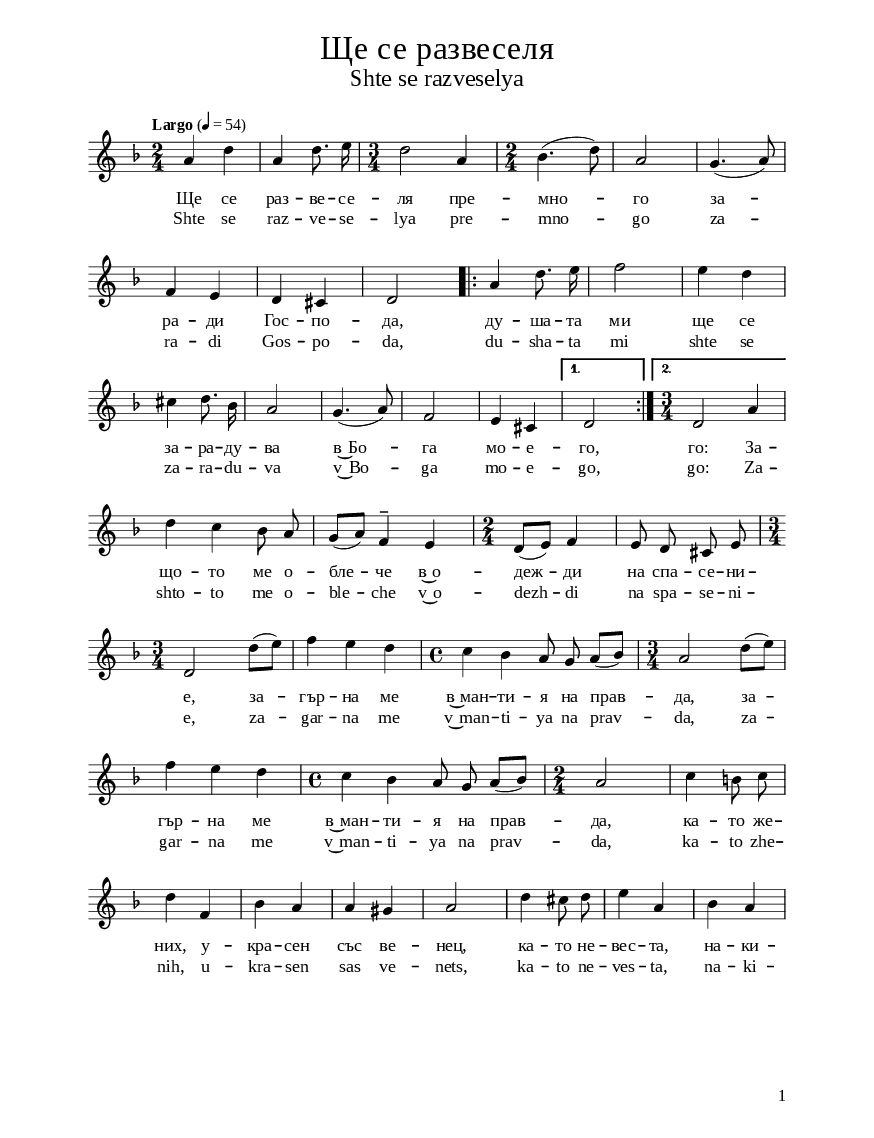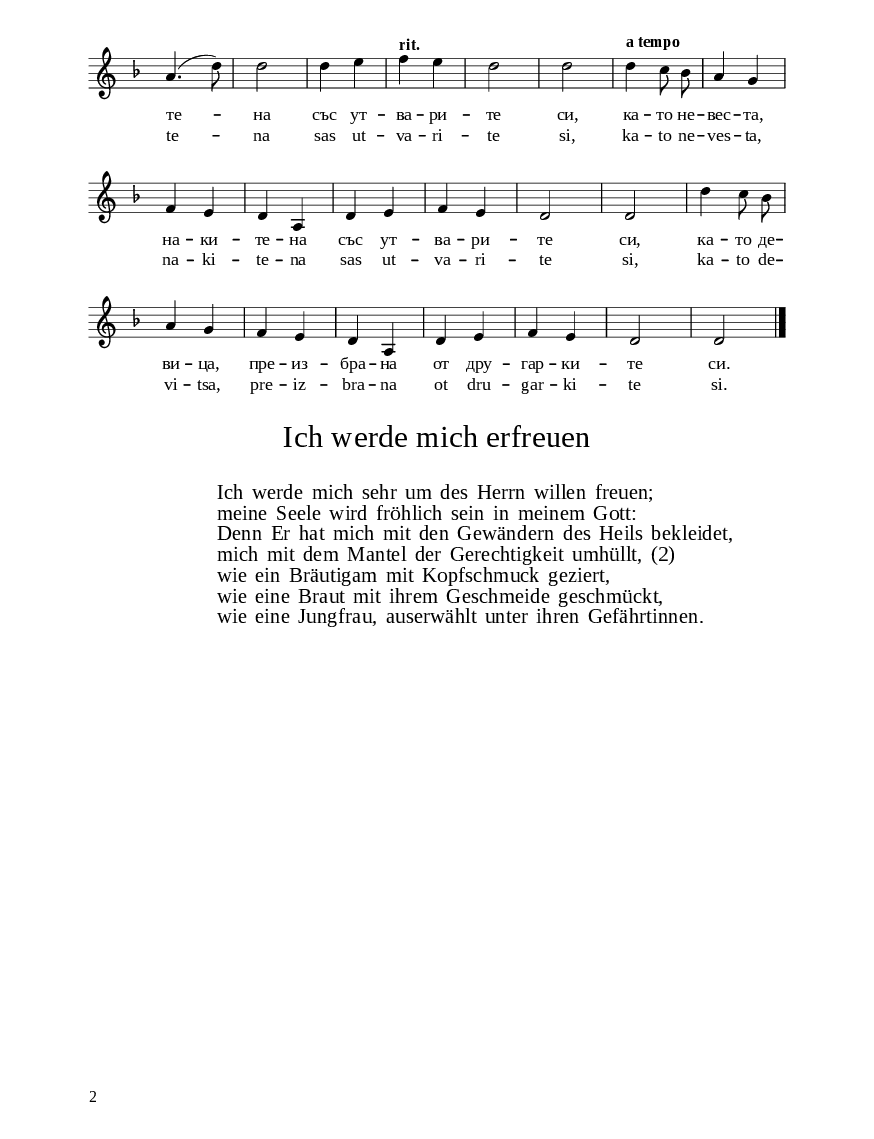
\version "2.24.0"

% include paper part and global functions
\include "include/globals.ily"

\bookpart {
  \label #'ref021
  \tocItem \markup "Ще се развеселя – Shte se razveselya"
  \include "include/bookpart-paper.ily"
  \score {
    \include "include/score-layout.ily"

    \new Voice \absolute {
      \clef treble
      \key d \minor
      \time 2/4
      \tempoFunc "Largo" 4 "54"
      \autoBeamOff

      a'4 d''4 | a'4 d''8. e''16 | \time 3/4 d''2 a'4 | \time 2/4 bes'4. ( d''8 ) | a'2 | g'4. ( a'8 ) | \break

      f'4 e'4 | d'4 cis'4 | d'2 | \repeat volta 2 {
        a'4 d''8. e''16 | f''2 | e''4 d''4  \break

        cis''4 d''8. bes'16 | a'2 | g'4. ( a'8 ) | f'2 | e'4 cis'4 |
      } \alternative { {d'2 } {\time 3/4 d'2 a'4} } \break

      d''4 c''4 bes'8 a'8 | g'8([a'8]) f'4^- e'4 | \time 2/4 d'8([e'8]) f'4 | e'8 d'8 cis'8 e'8 | \break

      \time 3/4 d'2 d''8 ([e''8]) | f''4 e''4 d''4 | \time 4/4 c''4 bes'4 a'8 g'8 a'8([bes'8]) | \time 3/4 a'2 d''8 ([e''8]) | \break

      f''4 e''4 d''4 | \time 4/4 c''4 bes'4 a'8 g'8 a'8 ([bes'8]) | \time 2/4 a'2 | c''4 b'8 c'' | \break

      d''4 f'4 | bes'4 a'4 | a'4 gis'4 | a'2 | d''4 cis''8 d''8 | e''4 a'4 | bes'4 a'4 | \pageBreak

      a'4. ( d''8 ) | d''2 | d''4 e''4 | \tempo "rit." f''4 e''4 | d''2 | d''2 | \tempo "a tempo" d''4 c''8 bes'8 | a'4 g'4 | \break

      f'4 e'4 | d'4 a4 | d'4 e'4 | f'4 e'4 | d'2 | d'2 | d''4 c''8\noBeam bes'8 | \break

      a'4 g'4 | f'4 e'4 | d'4 a4 | d'4 e'4 | f'4 e'4 | d'2 | d'2 | \bar "|."
    }

    \addlyrics {
      Ще се раз -- ве -- се -- ля пре -- мно -- го за --
      ра -- ди Гос -- по -- да, ду -- ша -- та ми ще се
      за -- ра -- ду -- ва в~Бо -- га мо -- е -- го, го: За --
      що -- то ме о -- бле -- че в~o -- деж -- ди на спа -- се -- ни --
      е, за -- гър -- на ме в~ман -- ти -- я на прав -- да, за --
      гър -- на ме в~ман -- ти -- я на прав -- да, ка -- то же --
      них, у -- кра -- сен със ве -- нец, ка -- то не -- вес -- та, на -- ки --
      те -- на със ут -- ва -- ри -- те си, ка -- то не -- вес -- та,
      на -- ки -- те -- на със ут -- ва -- ри -- те си, ка -- то де --
      ви -- ца, пре -- из -- бра -- на от дру -- гар -- ки -- те си.
    }

    \addlyrics {
      Shte se raz -- ve -- se -- lya pre -- mno -- go za --
      ra -- di Gos -- po -- da, du -- sha -- ta mi shte se
      za -- ra -- du -- va v~Bo -- ga mo -- e -- go, go: Za --
      shto -- to me o -- ble -- che v~o -- dezh -- di na spa -- se -- ni --
      e, za -- gar -- na me v~man -- ti -- ya na prav -- da, za --
      gar -- na me v~man -- ti -- ya na prav -- da, ka -- to zhe --
      nih, u -- kra -- sen sas ve -- nets, ka -- to ne -- ves -- ta, na -- ki --
      te -- na sas ut -- va -- ri -- te si, ka -- to ne -- ves -- ta,
      na -- ki -- te -- na sas ut -- va -- ri -- te si, ka -- to de --
      vi -- tsa, pre -- iz -- bra -- na ot dru -- gar -- ki -- te si.
    }
    \header {
      title = \titleFunc "Ще се развеселя" "Shte se razveselya"
    }

    \midi{}

  } % score

  % include foreign translation(s) of the song
  \version "2.18.2"

\markup \fill-line { \fontsize #6 "Ich werde mich erfreuen" }
\markup \null
\markup \null
\markup \fontsize #+2.5 {
    \hspace #10
    \override #'(baseline-skip . 2)
    
         \column {
     \line { " " }
      
      \line { "   " Ich werde mich sehr um des Herrn willen freuen; }
      \line {   "   " meine Seele wird fröhlich sein in meinem
Gott: }  
      \line {   "   " Denn Er hat mich mit den Gewändern
des Heils bekleidet, }
      \line {   "   " mich mit dem Mantel der Gerechtigkeit
umhüllt, (2) } 
      \line {   "   " wie ein Bräutigam mit Kopfschmuck
geziert, } 
      \line { "   " wie eine Braut mit ihrem Geschmeide
geschmückt, }
      \line {   "   "wie eine Jungfrau, auserwählt unter
ihren Gefährtinnen. }  
      
    }
       
    }  
    


} % bookpart
